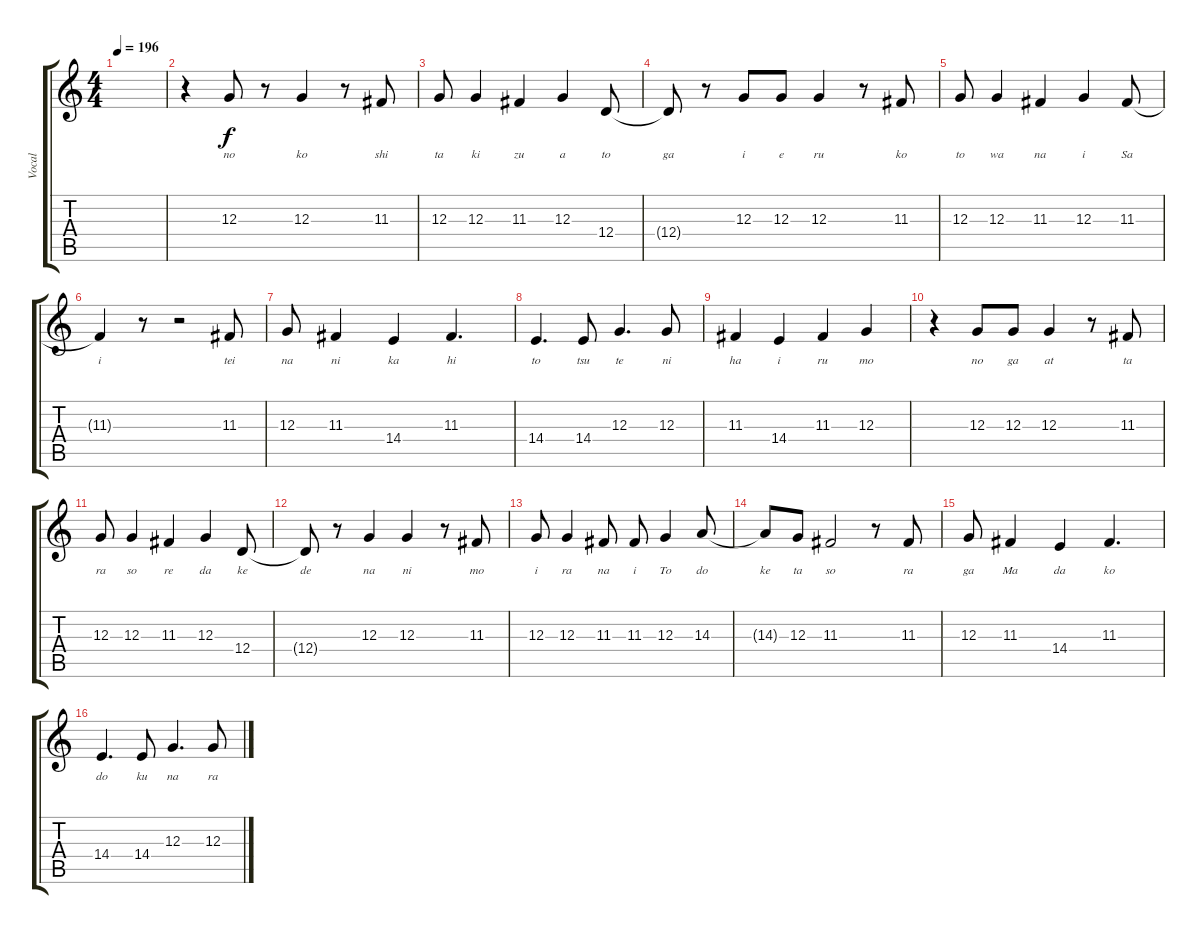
\track ("Vocal" "Vocal") {instrument clarinet}
\staff {score tabs}
\tuning (E4 B3 G3 D3 A2 E2) {hide}
\ts (4 4)
\tempo 196
\clef g2
\ks c
|
r.4 12.3.8{lyrics (0 "no") lyrics (1 "") lyrics (2 "") lyrics (3 "") lyrics (4 "")} r.8 12.3.4{lyrics (0 "ko") lyrics (1 "") lyrics (2 "") lyrics (3 "") lyrics (4 "")} r.8 11.3.8{lyrics (0 "shi") lyrics (1 "") lyrics (2 "") lyrics (3 "") lyrics (4 "")} |
12.3.8{lyrics (0 "ta") lyrics (1 "") lyrics (2 "") lyrics (3 "") lyrics (4 "")} 12.3.4{lyrics (0 "ki") lyrics (1 "") lyrics (2 "") lyrics (3 "") lyrics (4 "")} 11.3.4{lyrics (0 "zu") lyrics (1 "") lyrics (2 "") lyrics (3 "") lyrics (4 "")} 12.3.4{lyrics (0 "a") lyrics (1 "") lyrics (2 "") lyrics (3 "") lyrics (4 "")} 12.4.8{lyrics (0 "to") lyrics (1 "") lyrics (2 "") lyrics (3 "") lyrics (4 "")} |
12.4{t}.8{lyrics (0 "ga") lyrics (1 "") lyrics (2 "") lyrics (3 "") lyrics (4 "")} r.8 12.3.8{lyrics (0 "i") lyrics (1 "") lyrics (2 "") lyrics (3 "") lyrics (4 "")} 12.3.8{lyrics (0 "e") lyrics (1 "") lyrics (2 "") lyrics (3 "") lyrics (4 "")} 12.3.4{lyrics (0 "ru") lyrics (1 "") lyrics (2 "") lyrics (3 "") lyrics (4 "")} r.8 11.3.8{lyrics (0 "ko") lyrics (1 "") lyrics (2 "") lyrics (3 "") lyrics (4 "")} |
12.3.8{lyrics (0 "to") lyrics (1 "") lyrics (2 "") lyrics (3 "") lyrics (4 "")} 12.3.4{lyrics (0 "wa") lyrics (1 "") lyrics (2 "") lyrics (3 "") lyrics (4 "")} 11.3.4{lyrics (0 "na") lyrics (1 "") lyrics (2 "") lyrics (3 "") lyrics (4 "")} 12.3.4{lyrics (0 "i") lyrics (1 "") lyrics (2 "") lyrics (3 "") lyrics (4 "")} 11.3.8{lyrics (0 "Sa") lyrics (1 "") lyrics (2 "") lyrics (3 "") lyrics (4 "")} |
11.3{t}.4{lyrics (0 "i") lyrics (1 "") lyrics (2 "") lyrics (3 "") lyrics (4 "")} r.8 r.2 11.3.8{lyrics (0 "tei") lyrics (1 "") lyrics (2 "") lyrics (3 "") lyrics (4 "")} |
12.3.8{lyrics (0 "na") lyrics (1 "") lyrics (2 "") lyrics (3 "") lyrics (4 "")} 11.3.4{lyrics (0 "ni") lyrics (1 "") lyrics (2 "") lyrics (3 "") lyrics (4 "")} 14.4.4{lyrics (0 "ka") lyrics (1 "") lyrics (2 "") lyrics (3 "") lyrics (4 "")} 11.3.4{d lyrics (0 "hi") lyrics (1 "") lyrics (2 "") lyrics (3 "") lyrics (4 "")} |
14.4.4{d lyrics (0 "to") lyrics (1 "") lyrics (2 "") lyrics (3 "") lyrics (4 "")} 14.4.8{lyrics (0 "tsu") lyrics (1 "") lyrics (2 "") lyrics (3 "") lyrics (4 "")} 12.3.4{d lyrics (0 "te") lyrics (1 "") lyrics (2 "") lyrics (3 "") lyrics (4 "")} 12.3.8{lyrics (0 "ni") lyrics (1 "") lyrics (2 "") lyrics (3 "") lyrics (4 "")} |
11.3.4{lyrics (0 "ha") lyrics (1 "") lyrics (2 "") lyrics (3 "") lyrics (4 "")} 14.4.4{lyrics (0 "i") lyrics (1 "") lyrics (2 "") lyrics (3 "") lyrics (4 "")} 11.3.4{lyrics (0 "ru") lyrics (1 "") lyrics (2 "") lyrics (3 "") lyrics (4 "")} 12.3.4{lyrics (0 "mo") lyrics (1 "") lyrics (2 "") lyrics (3 "") lyrics (4 "")} |
r.4 12.3.8{lyrics (0 "no") lyrics (1 "") lyrics (2 "") lyrics (3 "") lyrics (4 "")} 12.3.8{lyrics (0 "ga") lyrics (1 "") lyrics (2 "") lyrics (3 "") lyrics (4 "")} 12.3.4{lyrics (0 "at") lyrics (1 "") lyrics (2 "") lyrics (3 "") lyrics (4 "")} r.8 11.3.8{lyrics (0 "ta") lyrics (1 "") lyrics (2 "") lyrics (3 "") lyrics (4 "")} |
12.3.8{lyrics (0 "ra") lyrics (1 "") lyrics (2 "") lyrics (3 "") lyrics (4 "")} 12.3.4{lyrics (0 "so") lyrics (1 "") lyrics (2 "") lyrics (3 "") lyrics (4 "")} 11.3.4{lyrics (0 "re") lyrics (1 "") lyrics (2 "") lyrics (3 "") lyrics (4 "")} 12.3.4{lyrics (0 "da") lyrics (1 "") lyrics (2 "") lyrics (3 "") lyrics (4 "")} 12.4.8{lyrics (0 "ke") lyrics (1 "") lyrics (2 "") lyrics (3 "") lyrics (4 "")} |
12.4{t}.8{lyrics (0 "de") lyrics (1 "") lyrics (2 "") lyrics (3 "") lyrics (4 "")} r.8 12.3.4{lyrics (0 "na") lyrics (1 "") lyrics (2 "") lyrics (3 "") lyrics (4 "")} 12.3.4{lyrics (0 "ni") lyrics (1 "") lyrics (2 "") lyrics (3 "") lyrics (4 "")} r.8 11.3.8{lyrics (0 "mo") lyrics (1 "") lyrics (2 "") lyrics (3 "") lyrics (4 "")} |
12.3.8{lyrics (0 "i") lyrics (1 "") lyrics (2 "") lyrics (3 "") lyrics (4 "")} 12.3.4{lyrics (0 "ra") lyrics (1 "") lyrics (2 "") lyrics (3 "") lyrics (4 "")} 11.3.8{lyrics (0 "na") lyrics (1 "") lyrics (2 "") lyrics (3 "") lyrics (4 "")} 11.3.8{lyrics (0 "i") lyrics (1 "") lyrics (2 "") lyrics (3 "") lyrics (4 "")} 12.3.4{lyrics (0 "To") lyrics (1 "") lyrics (2 "") lyrics (3 "") lyrics (4 "")} 14.3.8{lyrics (0 "do") lyrics (1 "") lyrics (2 "") lyrics (3 "") lyrics (4 "")} |
14.3{t}.8{lyrics (0 "ke") lyrics (1 "") lyrics (2 "") lyrics (3 "") lyrics (4 "")} 12.3.8{lyrics (0 "ta") lyrics (1 "") lyrics (2 "") lyrics (3 "") lyrics (4 "")} 11.3.2{lyrics (0 "so") lyrics (1 "") lyrics (2 "") lyrics (3 "") lyrics (4 "")} r.8 11.3.8{lyrics (0 "ra") lyrics (1 "") lyrics (2 "") lyrics (3 "") lyrics (4 "")} |
12.3.8{lyrics (0 "ga") lyrics (1 "") lyrics (2 "") lyrics (3 "") lyrics (4 "")} 11.3.4{lyrics (0 "Ma") lyrics (1 "") lyrics (2 "") lyrics (3 "") lyrics (4 "")} 14.4.4{lyrics (0 "da") lyrics (1 "") lyrics (2 "") lyrics (3 "") lyrics (4 "")} 11.3.4{d lyrics (0 "ko") lyrics (1 "") lyrics (2 "") lyrics (3 "") lyrics (4 "")} |
14.4.4{d lyrics (0 "do") lyrics (1 "") lyrics (2 "") lyrics (3 "") lyrics (4 "")} 14.4.8{lyrics (0 "ku") lyrics (1 "") lyrics (2 "") lyrics (3 "") lyrics (4 "")} 12.3.4{d lyrics (0 "na") lyrics (1 "") lyrics (2 "") lyrics (3 "") lyrics (4 "")} 12.3.8{lyrics (0 "ra") lyrics (1 "") lyrics (2 "") lyrics (3 "") lyrics (4 "")}
